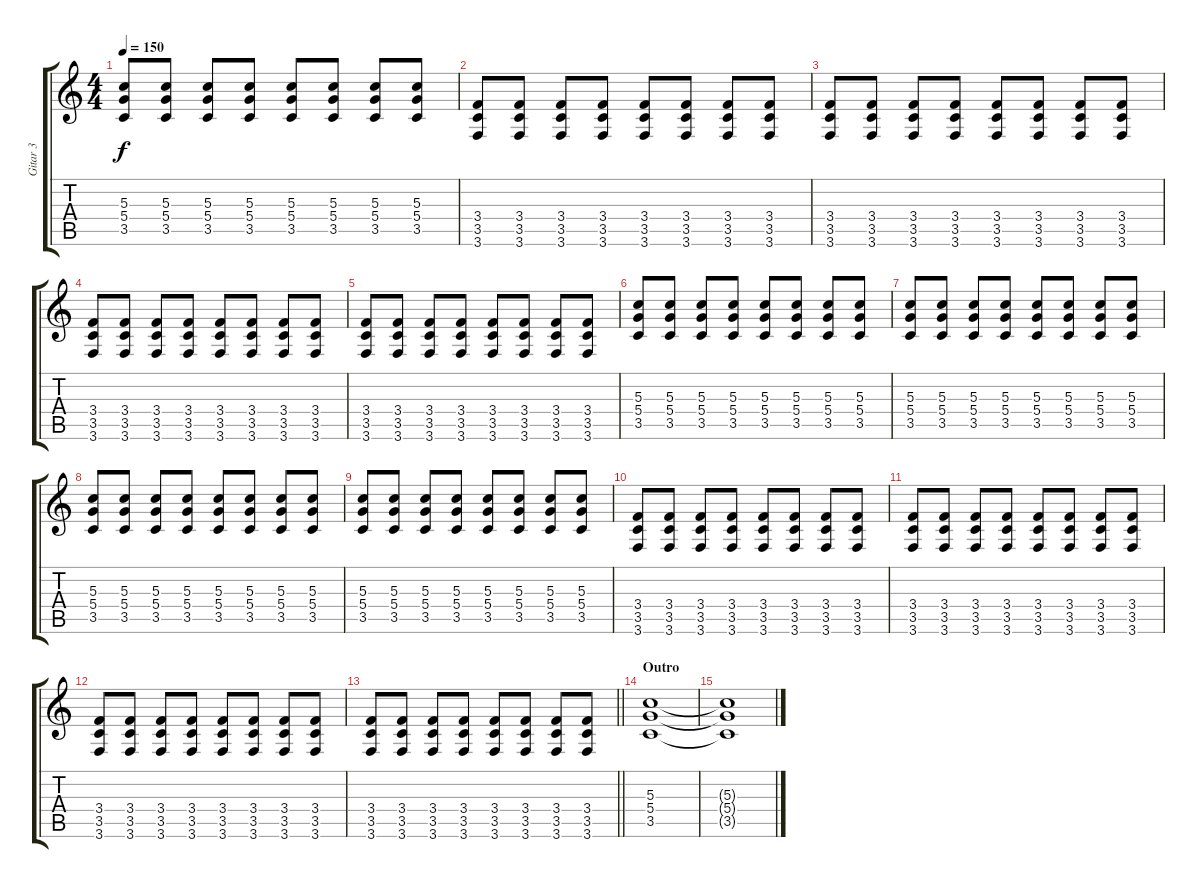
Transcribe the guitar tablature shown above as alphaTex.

\track ("Gitar 3" "Gitar 3") {instrument distortionguitar}
\staff {score tabs}
\tuning (E4 B3 G3 D3 A2 D2) {hide}
\ts (4 4)
\tempo 150
\clef g2
\ks c
(5.3 5.4 3.5).8{dy f} (5.3 5.4 3.5).8 (5.3 5.4 3.5).8 (5.3 5.4 3.5).8 (5.3 5.4 3.5).8 (5.3 5.4 3.5).8 (5.3 5.4 3.5).8 (5.3 5.4 3.5).8 |
(3.4 3.5 3.6).8 (3.4 3.5 3.6).8 (3.4 3.5 3.6).8 (3.4 3.5 3.6).8 (3.4 3.5 3.6).8 (3.4 3.5 3.6).8 (3.4 3.5 3.6).8 (3.4 3.5 3.6).8 |
(3.4 3.5 3.6).8 (3.4 3.5 3.6).8 (3.4 3.5 3.6).8 (3.4 3.5 3.6).8 (3.4 3.5 3.6).8 (3.4 3.5 3.6).8 (3.4 3.5 3.6).8 (3.4 3.5 3.6).8 |
(3.4 3.5 3.6).8 (3.4 3.5 3.6).8 (3.4 3.5 3.6).8 (3.4 3.5 3.6).8 (3.4 3.5 3.6).8 (3.4 3.5 3.6).8 (3.4 3.5 3.6).8 (3.4 3.5 3.6).8 |
(3.4 3.5 3.6).8 (3.4 3.5 3.6).8 (3.4 3.5 3.6).8 (3.4 3.5 3.6).8 (3.4 3.5 3.6).8 (3.4 3.5 3.6).8 (3.4 3.5 3.6).8 (3.4 3.5 3.6).8 |
(5.3 5.4 3.5).8 (5.3 5.4 3.5).8 (5.3 5.4 3.5).8 (5.3 5.4 3.5).8 (5.3 5.4 3.5).8 (5.3 5.4 3.5).8 (5.3 5.4 3.5).8 (5.3 5.4 3.5).8 |
(5.3 5.4 3.5).8 (5.3 5.4 3.5).8 (5.3 5.4 3.5).8 (5.3 5.4 3.5).8 (5.3 5.4 3.5).8 (5.3 5.4 3.5).8 (5.3 5.4 3.5).8 (5.3 5.4 3.5).8 |
(5.3 5.4 3.5).8 (5.3 5.4 3.5).8 (5.3 5.4 3.5).8 (5.3 5.4 3.5).8 (5.3 5.4 3.5).8 (5.3 5.4 3.5).8 (5.3 5.4 3.5).8 (5.3 5.4 3.5).8 |
(5.3 5.4 3.5).8 (5.3 5.4 3.5).8 (5.3 5.4 3.5).8 (5.3 5.4 3.5).8 (5.3 5.4 3.5).8 (5.3 5.4 3.5).8 (5.3 5.4 3.5).8 (5.3 5.4 3.5).8 |
(3.4 3.5 3.6).8 (3.4 3.5 3.6).8 (3.4 3.5 3.6).8 (3.4 3.5 3.6).8 (3.4 3.5 3.6).8 (3.4 3.5 3.6).8 (3.4 3.5 3.6).8 (3.4 3.5 3.6).8 |
(3.4 3.5 3.6).8 (3.4 3.5 3.6).8 (3.4 3.5 3.6).8 (3.4 3.5 3.6).8 (3.4 3.5 3.6).8 (3.4 3.5 3.6).8 (3.4 3.5 3.6).8 (3.4 3.5 3.6).8 |
(3.4 3.5 3.6).8 (3.4 3.5 3.6).8 (3.4 3.5 3.6).8 (3.4 3.5 3.6).8 (3.4 3.5 3.6).8 (3.4 3.5 3.6).8 (3.4 3.5 3.6).8 (3.4 3.5 3.6).8 |
\barLineRight lightlight
(3.4 3.5 3.6).8 (3.4 3.5 3.6).8 (3.4 3.5 3.6).8 (3.4 3.5 3.6).8 (3.4 3.5 3.6).8 (3.4 3.5 3.6).8 (3.4 3.5 3.6).8 (3.4 3.5 3.6).8 |
\section ("" "Outro")
(5.3 5.4 3.5).1 |
(5.3{t} 5.4{t} 3.5{t}).1
